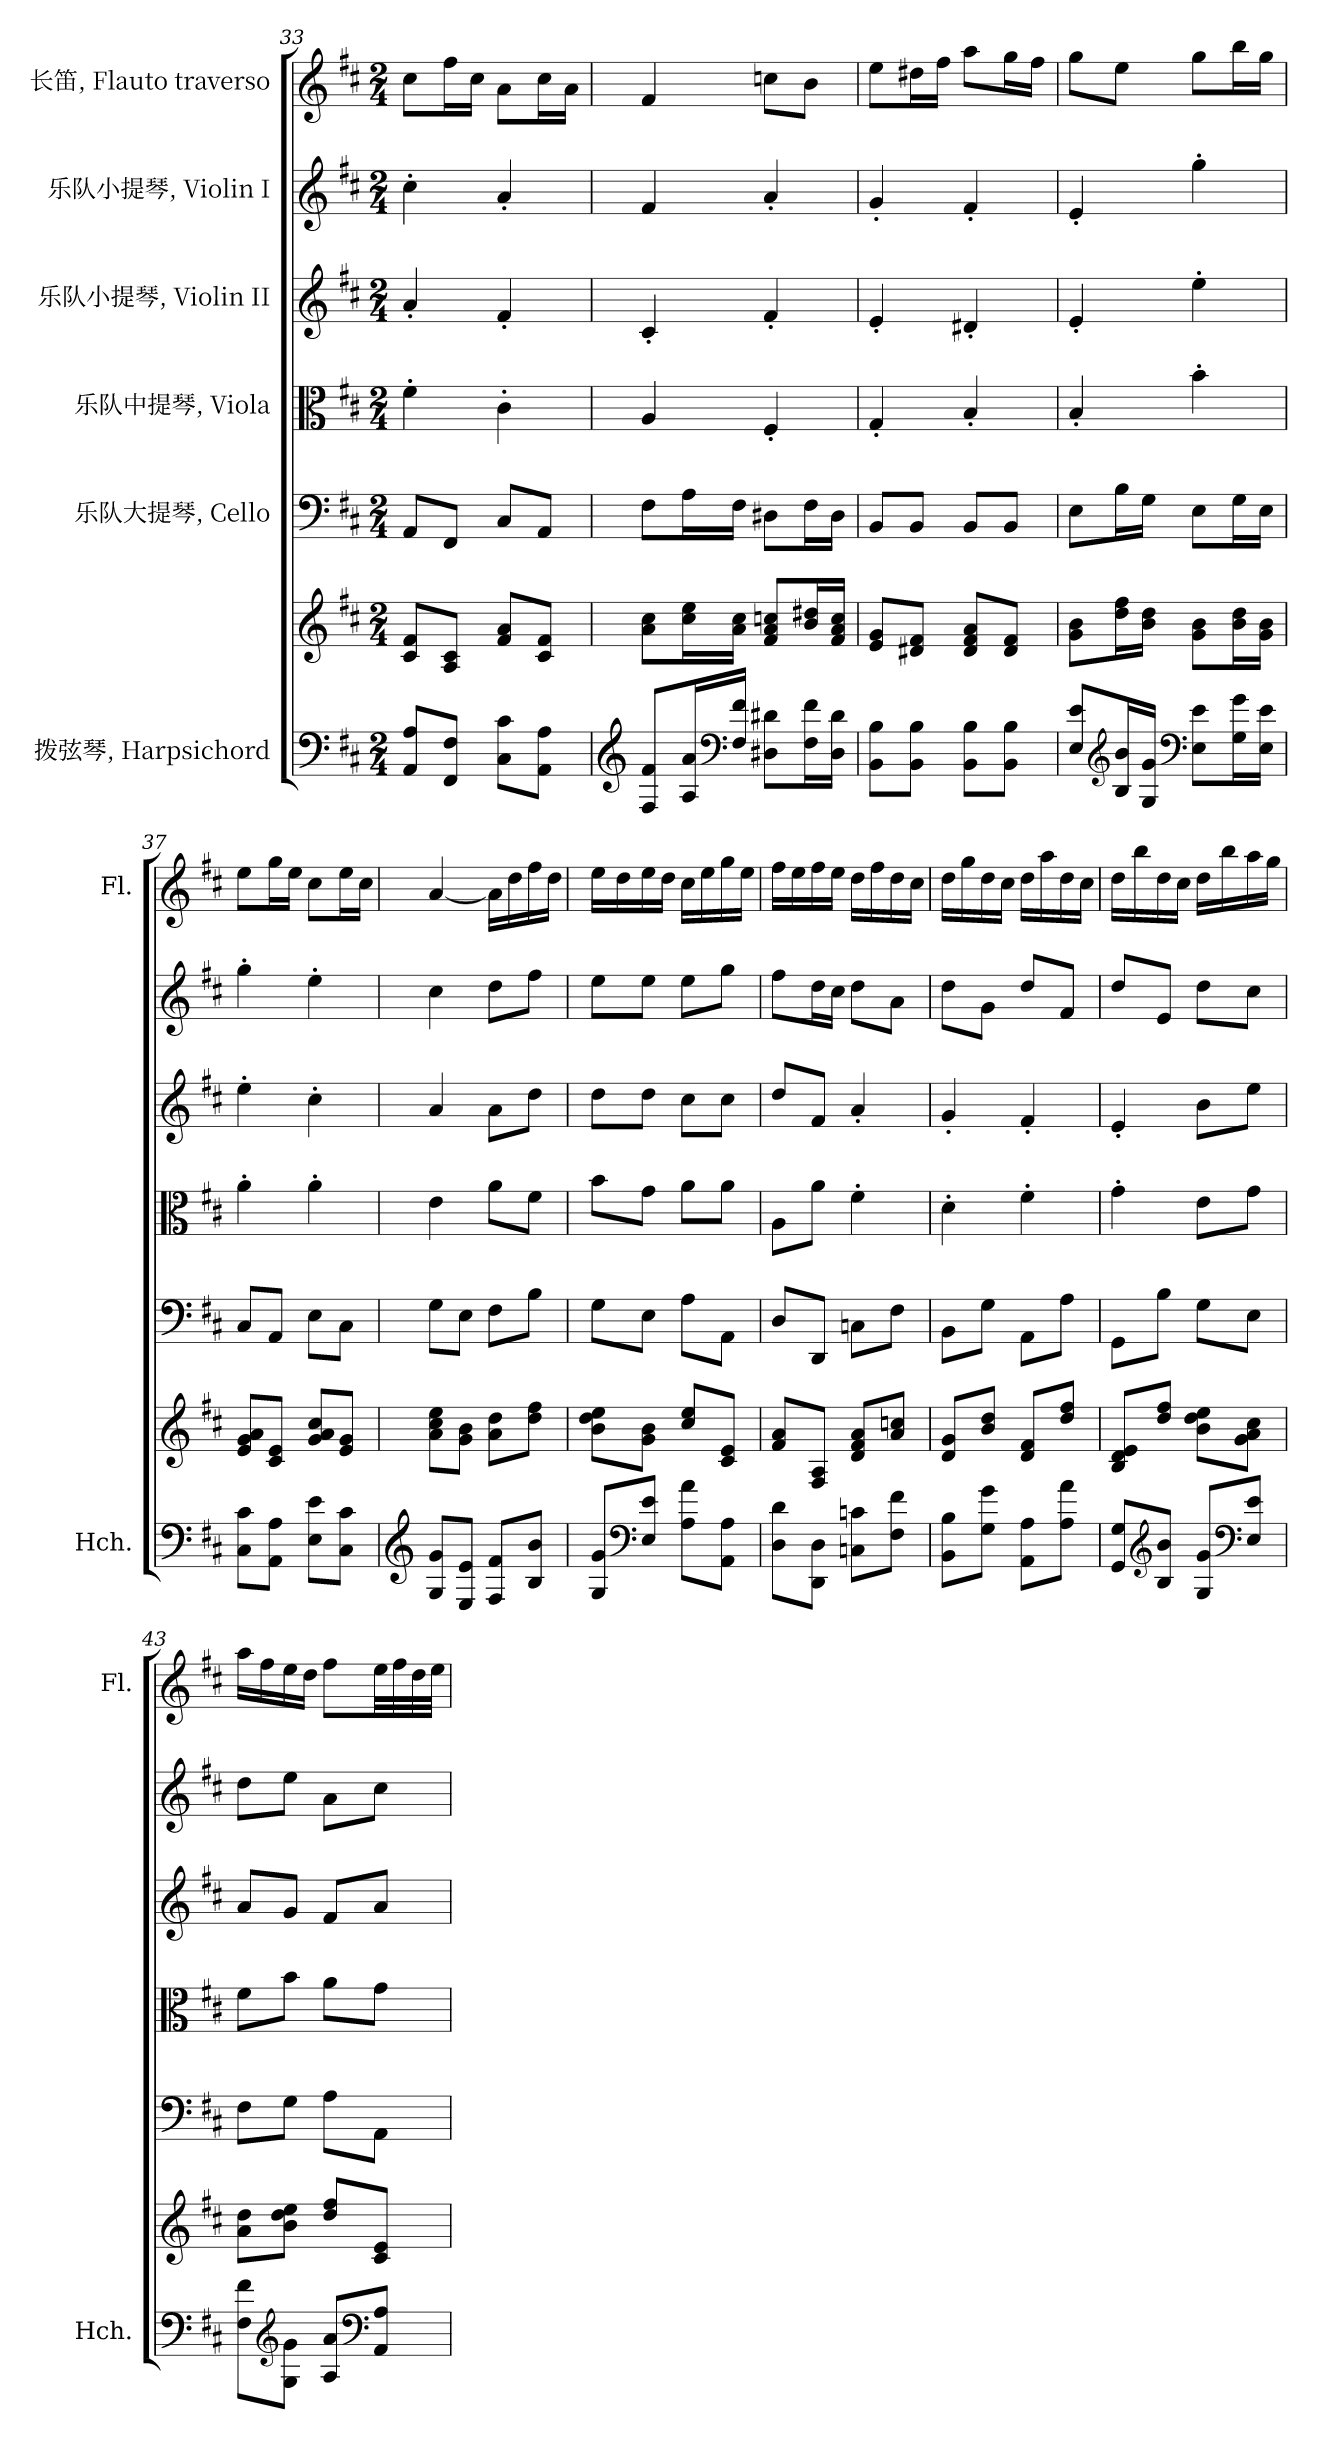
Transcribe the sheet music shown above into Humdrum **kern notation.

**kern	**kern	**kern	**kern	**kern	**kern	**kern
*part6	*part6	*part5	*part4	*part3	*part2	*part1
*staff7	*staff6	*staff5	*staff4	*staff3	*staff2	*staff1
*I"拨弦琴, Harpsichord	*	*I"乐队大提琴, Cello	*I"乐队中提琴, Viola	*I"乐队小提琴, Violin II	*I"乐队小提琴, Violin I	*I"长笛, Flauto traverso
*I'Hch.	*	*	*	*	*	*I'Fl.
*clefF4	*clefG2	*clefF4	*clefC3	*clefG2	*clefG2	*clefG2
*k[f#c#]	*k[f#c#]	*k[f#c#]	*k[f#c#]	*k[f#c#]	*k[f#c#]	*k[f#c#]
*M2/4	*M2/4	*M2/4	*M2/4	*M2/4	*M2/4	*M2/4
=33	=33	=33	=33	=33	=33	=33
8AA/ 8A/L	8c#/ 8f#/L	8AA/L	4f#'\	4a'/	4cc#'\	8cc#\L
8FF#/ 8F#/J	8A/ 8c#/J	8FF#/J	.	.	.	16ff#\L
.	.	.	.	.	.	16cc#\JJ
8C#\ 8c#\L	8f#/ 8a/L	8C#/L	4c#'\	4f#'/	4a'/	8a\L
8AA\ 8A\J	8c#/ 8f#/J	8AA/J	.	.	.	16cc#\L
.	.	.	.	.	.	16a\JJ
=34	=34	=34	=34	=34	=34	=34
*clefG2	*	*	*	*	*	*
8F#/ 8f#/L	8a\ 8cc#\L	8F#\L	4A/	4c#'/	4f#/	4f#/
16A/ 16a/L	16cc#\ 16ee\L	16A\L	.	.	.	.
*clefF4	*	*	*	*	*	*
16F#/ 16f#/JJ	16a\ 16cc#\JJ	16F#\JJ	.	.	.	.
8D#X\ 8d#X\L	8f#/ 8a/ 8ccn/L	8D#X\L	4F#'/	4f#'/	4a'/	8ccn\L
16F#\ 16f#\L	16b/ 16dd#X/L	16F#\L	.	.	.	8b\J
16D#\ 16d#\JJ	16f#/ 16a/ 16cc/JJ	16D#\JJ	.	.	.	.
!!LO:PB:g=z
=35	=35	=35	=35	=35	=35	=35
8BB\ 8B\L	8e/ 8g/L	8BB/L	4G'/	4e'/	4g'/	8ee\L
8BB\ 8B\J	8d#X/ 8f#/J	8BB/J	.	.	.	16dd#X\L
.	.	.	.	.	.	16ff#\JJ
8BB\ 8B\L	8d#/ 8f#/ 8a/L	8BB/L	4B'/	4d#X'/	4f#'/	8aa\L
8BB\ 8B\J	8d#/ 8f#/J	8BB/J	.	.	.	16gg\L
.	.	.	.	.	.	16ff#\JJ
=36	=36	=36	=36	=36	=36	=36
8E/ 8e/L	8g\ 8b\L	8E\L	4B'/	4e'/	4e'/	8gg\L
*clefG2	*	*	*	*	*	*
16B/ 16b/L	16dd\ 16ff#\L	16B\L	.	.	.	8ee\J
16G/ 16g/JJ	16b\ 16dd\JJ	16G\JJ	.	.	.	.
*clefF4	*	*	*	*	*	*
8E\ 8e\L	8g\ 8b\L	8E\L	4b'\	4ee'\	4gg'\	8gg\L
16G\ 16g\L	16b\ 16dd\L	16G\L	.	.	.	16bb\L
16E\ 16e\JJ	16g\ 16b\JJ	16E\JJ	.	.	.	16gg\JJ
=37	=37	=37	=37	=37	=37	=37
8C#\ 8c#\L	8e/ 8g/ 8a/L	8C#/L	4a'\	4ee'\	4gg'\	8ee\L
8AA\ 8A\J	8c#/ 8e/J	8AA/J	.	.	.	16gg\L
.	.	.	.	.	.	16ee\JJ
8E\ 8e\L	8g/ 8a/ 8cc#/L	8E\L	4a'\	4cc#'\	4ee'\	8cc#\L
8C#\ 8c#\J	8e/ 8g/J	8C#\J	.	.	.	16ee\L
.	.	.	.	.	.	16cc#\JJ
=38	=38	=38	=38	=38	=38	=38
*clefG2	*	*	*	*	*	*
8G/ 8g/L	8a\ 8cc#\ 8ee\L	8G\L	4e\	4a/	4cc#\	[4a/
8E/ 8e/J	8g\ 8b\J	8E\J	.	.	.	.
8F#/ 8f#/L	8a\ 8dd\L	8F#\L	8a\L	8a\L	8dd\L	16a\LL]
.	.	.	.	.	.	16dd\
8B/ 8b/J	8dd\ 8ff#\J	8B\J	8f#\J	8dd\J	8ff#\J	16ff#\
.	.	.	.	.	.	16dd\JJ
!!LO:PB:g=z
=39	=39	=39	=39	=39	=39	=39
8G/ 8g/L	8b\ 8dd\ 8ee\L	8G\L	8b\L	8dd\L	8ee\L	16ee\LL
.	.	.	.	.	.	16dd\
*clefF4	*	*	*	*	*	*
8E/ 8e/J	8g\ 8b\J	8E\J	8g\J	8dd\J	8ee\J	16ee\
.	.	.	.	.	.	16dd\JJ
8A\ 8a\L	8cc#/ 8ee/L	8A\L	8a\L	8cc#\L	8ee\L	16cc#\LL
.	.	.	.	.	.	16ee\
8AA\ 8A\J	8c#/ 8e/J	8AA\J	8a\J	8cc#\J	8gg\J	16gg\
.	.	.	.	.	.	16ee\JJ
=40	=40	=40	=40	=40	=40	=40
8D\ 8d\L	8f#/ 8a/L	8D/L	8A\L	8dd/L	8ff#\L	16ff#\LL
.	.	.	.	.	.	16ee\
8DD\ 8D\J	8F#/ 8A/J	8DD/J	8a\J	8f#/J	16dd\L	16ff#\
.	.	.	.	.	16cc#\JJ	16ee\JJ
8Cn\ 8cn\L	8d/ 8f#/ 8a/L	8Cn\L	4f#'\	4a'/	8dd\L	16dd\LL
.	.	.	.	.	.	16ff#\
8F#\ 8f#\J	8a/ 8ccn/J	8F#\J	.	.	8a\J	16dd\
.	.	.	.	.	.	16cc#\JJ
=41	=41	=41	=41	=41	=41	=41
8BB\ 8B\L	8d/ 8g/L	8BB\L	4d'\	4g'/	8dd\L	16dd\LL
.	.	.	.	.	.	16gg\
8G\ 8g\J	8b/ 8dd/J	8G\J	.	.	8g\J	16dd\
.	.	.	.	.	.	16cc#\JJ
8AA\ 8A\L	8d/ 8f#/L	8AA\L	4f#'\	4f#'/	8dd/L	16dd\LL
.	.	.	.	.	.	16aa\
8A\ 8a\J	8dd/ 8ff#/J	8A\J	.	.	8f#/J	16dd\
.	.	.	.	.	.	16cc#\JJ
=42	=42	=42	=42	=42	=42	=42
8GG/ 8G/L	8B/ 8d/ 8e/L	8GG\L	4g'\	4e'/	8dd/L	16dd\LL
.	.	.	.	.	.	16bb\
*clefG2	*	*	*	*	*	*
8B/ 8b/J	8dd/ 8ff#/J	8B\J	.	.	8e/J	16dd\
.	.	.	.	.	.	16cc#\JJ
8G/ 8g/L	8b\ 8dd\ 8ee\L	8G\L	8e\L	8b\L	8dd\L	16dd\LL
.	.	.	.	.	.	16bb\
*clefF4	*	*	*	*	*	*
8E/ 8e/J	8g\ 8a\ 8cc#\J	8E\J	8g\J	8ee\J	8cc#\J	16aa\
.	.	.	.	.	.	16gg\JJ
!!LO:PB:g=z
=43	=43	=43	=43	=43	=43	=43
8F#\ 8f#\L	8a\ 8dd\L	8F#\L	8f#\L	8a/L	8dd\L	16aa\LL
.	.	.	.	.	.	16ff#\
*clefG2	*	*	*	*	*	*
8G\ 8g\J	8b\ 8dd\ 8ee\J	8G\J	8b\J	8g/J	8ee\J	16ee\
.	.	.	.	.	.	16dd\JJ
8A/ 8a/L	8dd/ 8ff#/L	8A\L	8a\L	8f#/L	8a\L	8ff#\L
*clefF4	*	*	*	*	*	*
8AA/ 8A/J	8c#/ 8e/J	8AA\J	8g\J	8a/J	8cc#\J	32ee\LL
.	.	.	.	.	.	32ff#\
.	.	.	.	.	.	32dd\
.	.	.	.	.	.	32ee\JJJ
=	=	=	=	=	=	=
*-	*-	*-	*-	*-	*-	*-
